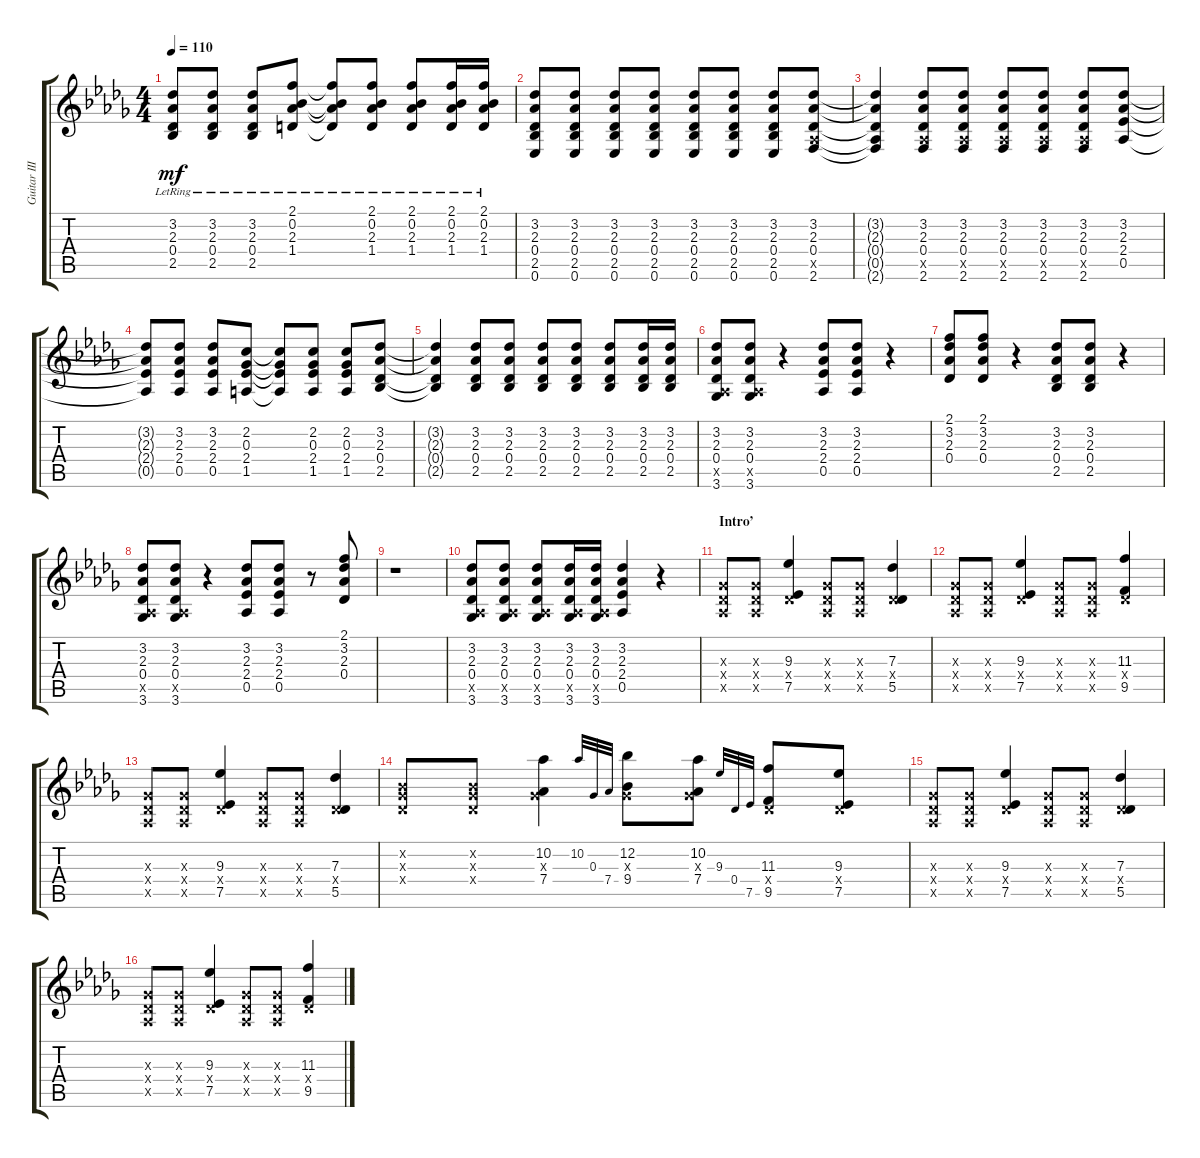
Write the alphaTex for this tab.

\track ("Guitar Ⅲ" "Guitar Ⅲ") {instrument overdrivenguitar}
\staff {score tabs}
\tuning (Eb4 Bb3 Gb3 Db3 Ab2 Eb2) {hide}
\ts (4 4)
\tempo 110
\clef g2
\ks db
(3.2{lr t} 2.3{lr t} 0.4{lr t} 2.5{lr t}).8{dy mf} (3.2{lr} 2.3{lr} 0.4{lr} 2.5{lr}).8 (3.2{lr} 2.3{lr} 0.4{lr} 2.5{lr}).8 (2.1{lr} 0.2{lr} 2.3{lr} 1.4{lr}).8 (2.1{lr t} 0.2{lr t} 2.3{lr t} 1.4{lr t}).8 (2.1{lr} 0.2{lr} 2.3{lr} 1.4{lr}).8 (2.1{lr} 0.2{lr} 2.3{lr} 1.4{lr}).8 (2.1{lr} 0.2{lr} 2.3{lr} 1.4{lr}).16 (2.1{lr} 0.2{lr} 2.3{lr} 1.4{lr}).16 |
(3.2 2.3 0.4 2.5 0.6).8 (3.2 2.3 0.4 2.5 0.6).8 (3.2 2.3 0.4 2.5 0.6).8 (3.2 2.3 0.4 2.5 0.6).8 (3.2 2.3 0.4 2.5 0.6).8 (3.2 2.3 0.4 2.5 0.6).8 (3.2 2.3 0.4 2.5 0.6).8 (3.2 2.3 0.4 0.5{x} 2.6).8 |
(3.2{t} 2.3{t} 0.4{t} 0.5{t} 2.6{t}).4 (3.2 2.3 0.4 0.5{x} 2.6).8 (3.2 2.3 0.4 0.5{x} 2.6).8 (3.2 2.3 0.4 0.5{x} 2.6).8 (3.2 2.3 0.4 0.5{x} 2.6).8 (3.2 2.3 0.4 0.5{x} 2.6).8 (3.2 2.3 2.4 0.5).8 |
(3.2{t} 2.3{t} 2.4{t} 0.5{t}).8 (3.2 2.3 2.4 0.5).8 (3.2 2.3 2.4 0.5).8 (2.2 0.3 2.4 1.5).8 (2.2{t} 0.3{t} 2.4{t} 1.5{t}).8 (2.2 0.3 2.4 1.5).8 (2.2 0.3 2.4 1.5).8 (3.2 2.3 0.4 2.5).8 |
(3.2{t} 2.3{t} 0.4{t} 2.5{t}).4 (3.2 2.3 0.4 2.5).8 (3.2 2.3 0.4 2.5).8 (3.2 2.3 0.4 2.5).8 (3.2 2.3 0.4 2.5).8 (3.2 2.3 0.4 2.5).8 (3.2 2.3 0.4 2.5).16 (3.2 2.3 0.4 2.5).16 |
(3.2 2.3 0.4 0.5{x} 3.6).8 (3.2 2.3 0.4 0.5{x} 3.6).8 r.4 (3.2 2.3 2.4 0.5).8 (3.2 2.3 2.4 0.5).8 r.4 |
(2.1 3.2 2.3 0.4).8 (2.1 3.2 2.3 0.4).8 r.4 (3.2 2.3 0.4 2.5).8 (3.2 2.3 0.4 2.5).8 r.4 |
(3.2 2.3 0.4 0.5{x} 3.6).8 (3.2 2.3 0.4 0.5{x} 3.6).8 r.4 (3.2 2.3 2.4 0.5).8 (3.2 2.3 2.4 0.5).8 r.8 (2.1 3.2 2.3 0.4).8 |
r.1 |
(3.2 2.3 0.4 0.5{x} 3.6).8 (3.2 2.3 0.4 0.5{x} 3.6).8 (3.2 2.3 0.4 0.5{x} 3.6).8 (3.2 2.3 0.4 0.5{x} 3.6).16 (3.2 2.3 0.4 0.5{x} 3.6).16 (3.2 2.3 2.4 0.5).4 r.4 |
\section ("" "Intro’")
(0.3{x} 0.4{x} 0.5{x}).8 (0.3{x} 0.4{x} 0.5{x}).8 (9.3 0.4{x} 7.5).4 (0.3{x} 0.4{x} 0.5{x}).8 (0.3{x} 0.4{x} 0.5{x}).8 (7.3 0.4{x} 5.5).4 |
(0.3{x} 0.4{x} 0.5{x}).8 (0.3{x} 0.4{x} 0.5{x}).8 (9.3 0.4{x} 7.5).4 (0.3{x} 0.4{x} 0.5{x}).8 (0.3{x} 0.4{x} 0.5{x}).8 (11.3 0.4{x} 9.5).4 |
(0.3{x} 0.4{x} 0.5{x}).8 (0.3{x} 0.4{x} 0.5{x}).8 (9.3 0.4{x} 7.5).4 (0.3{x} 0.4{x} 0.5{x}).8 (0.3{x} 0.4{x} 0.5{x}).8 (7.3 0.4{x} 5.5).4 |
(0.2{x} 0.3{x} 0.4{x}).8 (0.2{x} 0.3{x} 0.4{x}).8 (10.2 0.3{x} 7.4).4 10.2.32{gr onbeat} 0.3.32{gr onbeat} 7.4.32{gr onbeat} (12.2 0.3{x} 9.4).8 (10.2 0.3{x} 7.4).8 9.3.32{gr onbeat} 0.4.32{gr onbeat} 7.5.32{gr onbeat} (11.3 0.4{x} 9.5).8 (9.3 0.4{x} 7.5).8 |
(0.3{x} 0.4{x} 0.5{x}).8 (0.3{x} 0.4{x} 0.5{x}).8 (9.3 0.4{x} 7.5).4 (0.3{x} 0.4{x} 0.5{x}).8 (0.3{x} 0.4{x} 0.5{x}).8 (7.3 0.4{x} 5.5).4 |
(0.3{x} 0.4{x} 0.5{x}).8 (0.3{x} 0.4{x} 0.5{x}).8 (9.3 0.4{x} 7.5).4 (0.3{x} 0.4{x} 0.5{x}).8 (0.3{x} 0.4{x} 0.5{x}).8 (11.3 0.4{x} 9.5).4
